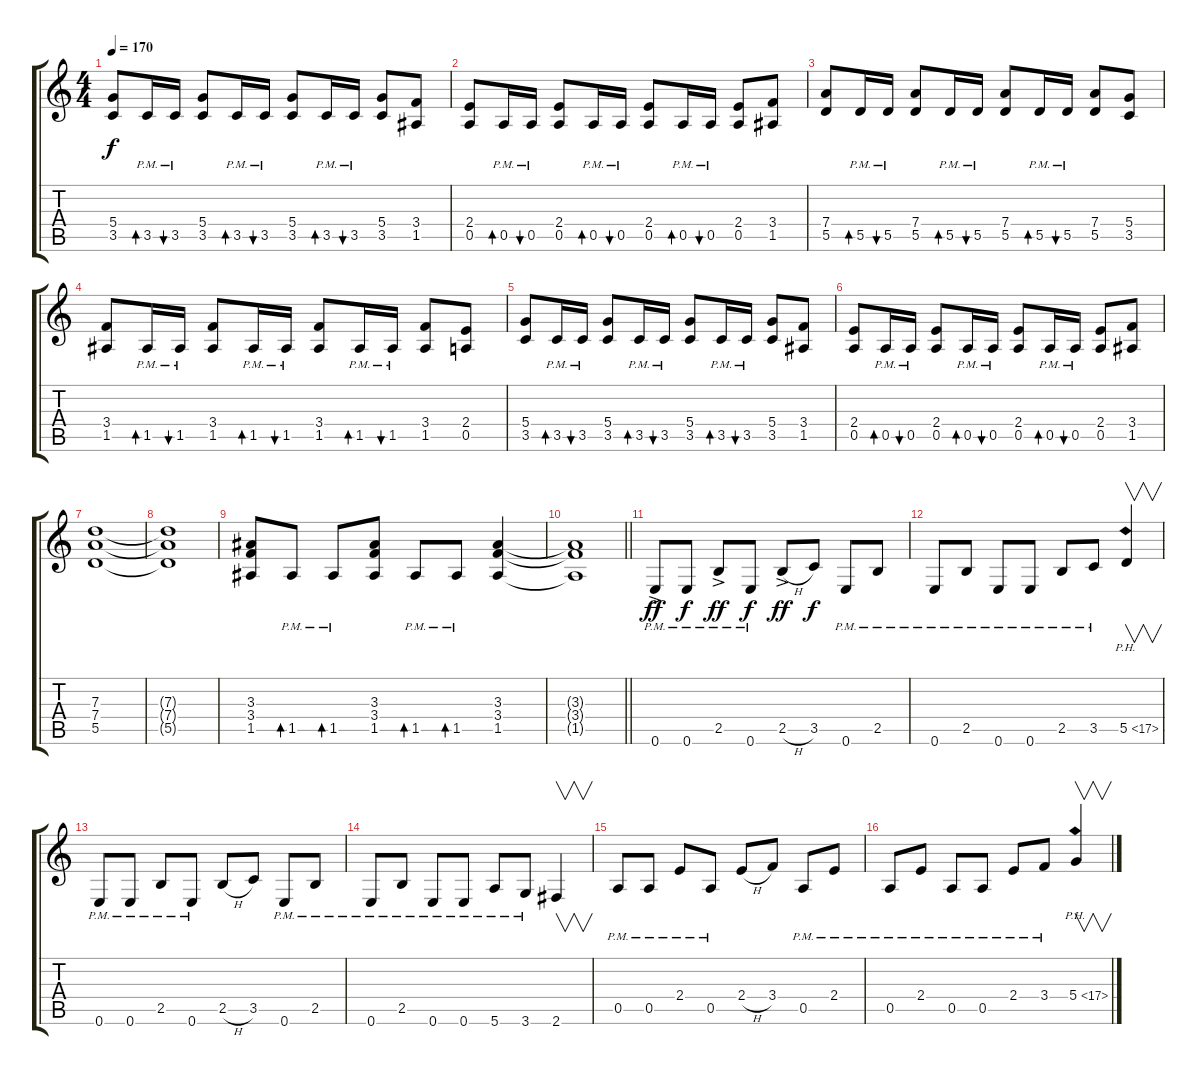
\track "" {instrument distortionguitar}
\staff {score tabs}
\tuning (E4 B3 G3 D3 A2 E2) {hide}
\ts (4 4)
\tempo 170
\clef g2
\ks c
(5.4 3.5).8{dy f} 3.5{pm}.16{bd 120} 3.5{pm}.16{bu 120} (5.4 3.5).8 3.5{pm}.16{bd 120} 3.5{pm}.16{bu 120} (5.4 3.5).8 3.5{pm}.16{bd 120} 3.5{pm}.16{bu 120} (5.4 3.5).8 (3.4 1.5).8 |
(2.4 0.5).8 0.5{pm}.16{bd 120} 0.5{pm}.16{bu 120} (2.4 0.5).8 0.5{pm}.16{bd 120} 0.5{pm}.16{bu 120} (2.4 0.5).8 0.5{pm}.16{bd 120} 0.5{pm}.16{bu 120} (2.4 0.5).8 (3.4 1.5).8 |
(7.4 5.5).8 5.5{pm}.16{bd 120} 5.5{pm}.16{bu 120} (7.4 5.5).8 5.5{pm}.16{bd 120} 5.5{pm}.16{bu 120} (7.4 5.5).8 5.5{pm}.16{bd 120} 5.5{pm}.16{bu 120} (7.4 5.5).8 (5.4 3.5).8 |
(3.4 1.5).8 1.5{pm}.16{bd 120} 1.5{pm}.16{bu 120} (3.4 1.5).8 1.5{pm}.16{bd 120} 1.5{pm}.16{bu 120} (3.4 1.5).8 1.5{pm}.16{bd 120} 1.5{pm}.16{bu 120} (3.4 1.5).8 (2.4 0.5).8 |
(5.4 3.5).8 3.5{pm}.16{bd 120} 3.5{pm}.16{bu 120} (5.4 3.5).8 3.5{pm}.16{bd 120} 3.5{pm}.16{bu 120} (5.4 3.5).8 3.5{pm}.16{bd 120} 3.5{pm}.16{bu 120} (5.4 3.5).8 (3.4 1.5).8 |
(2.4 0.5).8 0.5{pm}.16{bd 120} 0.5{pm}.16{bu 120} (2.4 0.5).8 0.5{pm}.16{bd 120} 0.5{pm}.16{bu 120} (2.4 0.5).8 0.5{pm}.16{bd 120} 0.5{pm}.16{bu 120} (2.4 0.5).8 (3.4 1.5).8 |
(7.3 7.4 5.5).1 |
(7.3{t} 7.4{t} 5.5{t}).1 |
(3.3 3.4 1.5).8 1.5{pm}.8{bd 240} 1.5{pm}.8{bd 240} (3.3 3.4 1.5).8 1.5{pm}.8{bd 240} 1.5{pm}.8{bd 240} (3.3 3.4 1.5).4 |
\barLineRight lightlight
(3.3{t} 3.4{t} 1.5{t}).1 |
\section ("" "")
0.6{ac pm}.8{dy ff} 0.6{pm}.8{dy f} 2.5{ac pm}.8{dy ff} 0.6{pm}.8{dy f} 2.5{h ac}.8{dy ff} 3.5.8{dy f} 0.6{pm}.8 2.5{pm}.8 |
0.6{pm}.8 2.5{pm}.8 0.6{pm}.8 0.6{pm}.8 2.5{pm}.8 3.5{pm}.8 5.5{ph 12}.4{v} |
0.6{pm}.8 0.6{pm}.8 2.5{pm}.8 0.6{pm}.8 2.5{h}.8 3.5.8 0.6{pm}.8 2.5{pm}.8 |
0.6{pm}.8 2.5{pm}.8 0.6{pm}.8 0.6{pm}.8 5.6{pm}.8 3.6{pm}.8 2.6.4{v} |
0.5{pm}.8 0.5{pm}.8 2.4{pm}.8 0.5{pm}.8 2.4{h}.8 3.4.8 0.5{pm}.8 2.4{pm}.8 |
0.5{pm}.8 2.4{pm}.8 0.5{pm}.8 0.5{pm}.8 2.4{pm}.8 3.4{pm}.8 5.4{ph 12}.4{v}
